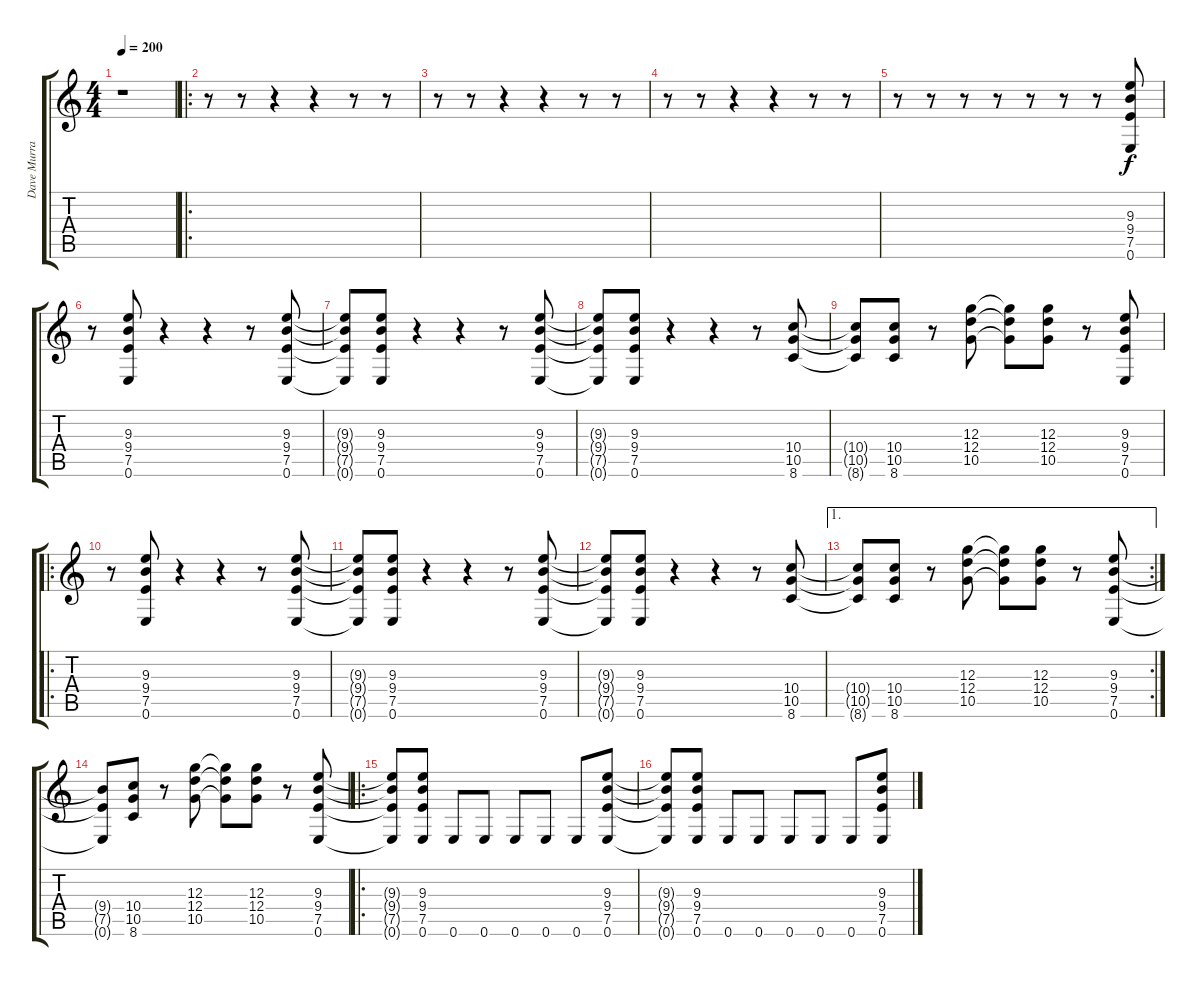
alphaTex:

\track ("Dave Murray" "Dave Murra") {instrument distortionguitar}
\staff {score tabs}
\tuning (E4 B3 G3 D3 A2 E2) {hide}
\ts (4 4)
\tempo 200
\clef g2
\ks c
r.1{dy f instrument distortionguitar} |
\ro
r.8 r.8 r.4 r.4 r.8 r.8 |
r.8 r.8 r.4 r.4 r.8 r.8 |
r.8 r.8 r.4 r.4 r.8 r.8 |
r.8 r.8 r.8 r.8 r.8 r.8 r.8 (9.3 9.4 7.5 0.6).8 |
r.8 (9.3 9.4 7.5 0.6).8 r.4 r.4 r.8 (9.3 9.4 7.5 0.6).8 |
(9.3{t} 9.4{t} 7.5{t} 0.6{t}).8 (9.3 9.4 7.5 0.6).8 r.4 r.4 r.8 (9.3 9.4 7.5 0.6).8 |
(9.3{t} 9.4{t} 7.5{t} 0.6{t}).8 (9.3 9.4 7.5 0.6).8 r.4 r.4 r.8 (10.4 10.5 8.6).8 |
(10.4{t} 10.5{t} 8.6{t}).8 (10.4 10.5 8.6).8 r.8 (12.3 12.4 10.5).8 (12.3{t} 12.4{t} 10.5{t}).8 (12.3 12.4 10.5).8 r.8 (9.3 9.4 7.5 0.6).8 |
\ro
r.8 (9.3 9.4 7.5 0.6).8 r.4 r.4 r.8 (9.3 9.4 7.5 0.6).8 |
(9.3{t} 9.4{t} 7.5{t} 0.6{t}).8 (9.3 9.4 7.5 0.6).8 r.4 r.4 r.8 (9.3 9.4 7.5 0.6).8 |
(9.3{t} 9.4{t} 7.5{t} 0.6{t}).8 (9.3 9.4 7.5 0.6).8 r.4 r.4 r.8 (10.4 10.5 8.6).8 |
\ae 1
\rc 2
(10.4{t} 10.5{t} 8.6{t}).8 (10.4 10.5 8.6).8 r.8 (12.3 12.4 10.5).8 (12.3{t} 12.4{t} 10.5{t}).8 (12.3 12.4 10.5).8 r.8 (9.3 9.4 7.5 0.6).8 |
(9.4{t} 7.5{t} 0.6{t}).8 (10.4 10.5 8.6).8 r.8 (12.3 12.4 10.5).8 (12.3{t} 12.4{t} 10.5{t}).8 (12.3 12.4 10.5).8 r.8 (9.3 9.4 7.5 0.6).8 |
\ro
(9.3{t} 9.4{t} 7.5{t} 0.6{t}).8 (9.3 9.4 7.5 0.6).8 0.6.8 0.6.8 0.6.8 0.6.8 0.6.8 (9.3 9.4 7.5 0.6).8 |
(9.3{t} 9.4{t} 7.5{t} 0.6{t}).8 (9.3 9.4 7.5 0.6).8 0.6.8 0.6.8 0.6.8 0.6.8 0.6.8 (9.3 9.4 7.5 0.6).8
